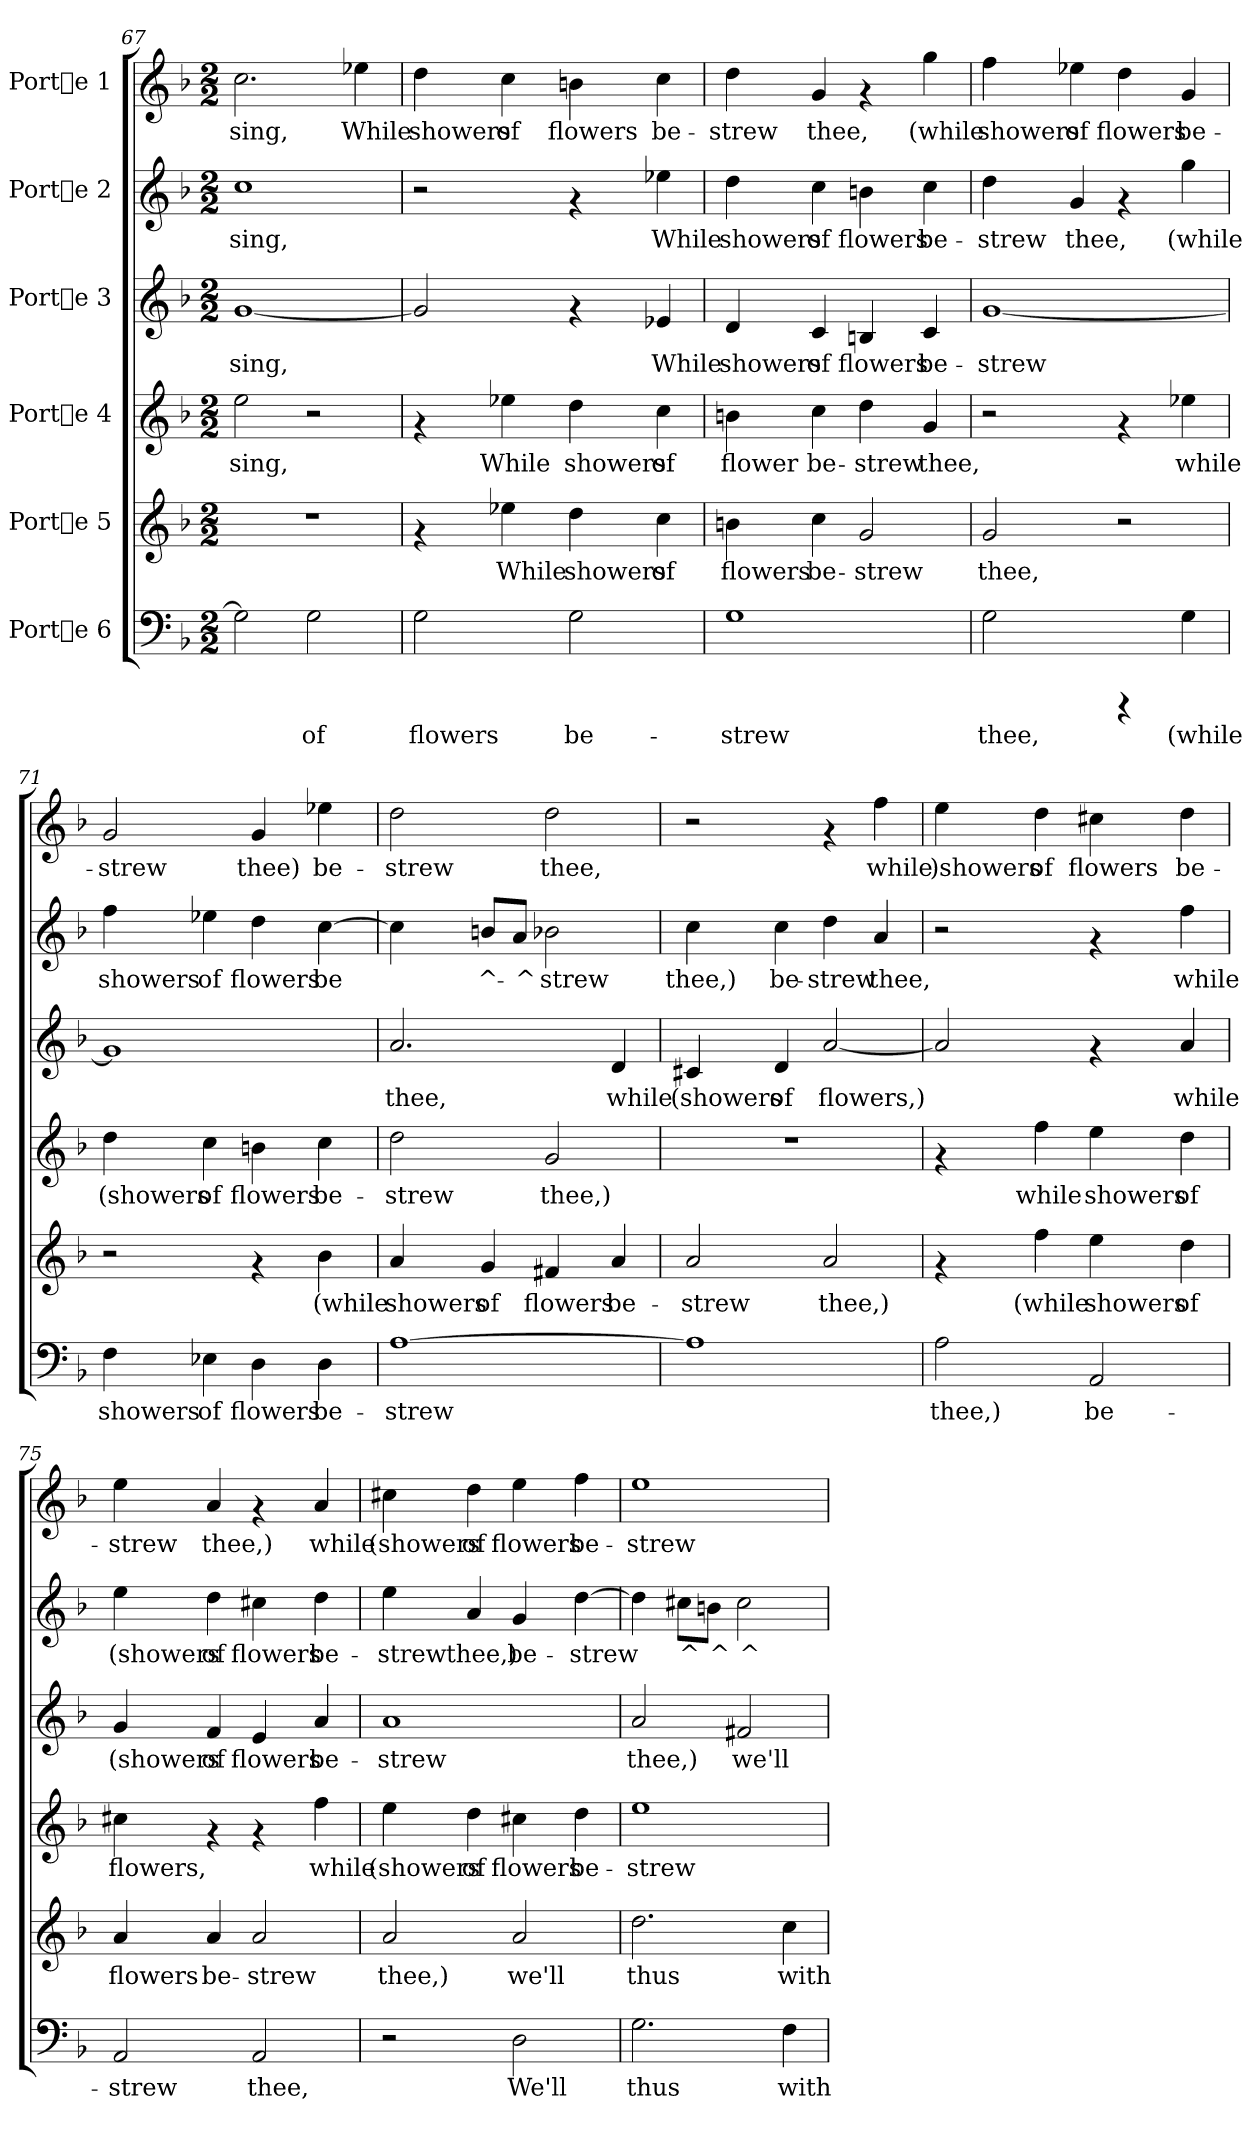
**kern	**text	**kern	**text	**kern	**text	**kern	**text	**kern	**text	**kern	**text
*part6	*part6	*part5	*part5	*part4	*part4	*part3	*part3	*part2	*part2	*part1	*part1
*staff6	*staff6	*staff5	*staff5	*staff4	*staff4	*staff3	*staff3	*staff2	*staff2	*staff1	*staff1
*I"Porte 6	*	*I"Porte 5	*	*I"Porte 4	*	*I"Porte 3	*	*I"Porte 2	*	*I"Porte 1	*
*clefF4	*	*clefG2	*	*clefG2	*	*clefG2	*	*clefG2	*	*clefG2	*
*k[b-]	*	*k[b-]	*	*k[b-]	*	*k[b-]	*	*k[b-]	*	*k[b-]	*
*F:	*	*F:	*	*F:	*	*F:	*	*F:	*	*F:	*
*M2/2	*	*M2/2	*	*M2/2	*	*M2/2	*	*M2/2	*	*M2/2	*
=67	=67	=67	=67	=67	=67	=67	=67	=67	=67	=67	=67
!	!LO:LY:b:cj	!	!	!	!LO:LY:b:cj	!	!LO:LY:b:cj	!	!LO:LY:b:cj	!	!LO:LY:b:cj
2G\]	.	1r	.	2ee\	sing,	[<1g	sing,	1cc	sing,	2.cc\	sing,
!	!LO:LY:b:cj	!	!	!	!	!	!	!	!	!	!
2G\	of	.	.	2r	.	.	.	.	.	.	.
!	!	!	!	!	!	!	!	!	!	!	!LO:LY:b:cj
.	.	.	.	.	.	.	.	.	.	4ee-X\	While
=68	=68	=68	=68	=68	=68	=68	=68	=68	=68	=68	=68
!	!LO:LY:b:cj	!	!	!	!	!	!LO:LY:b:cj	!	!	!	!LO:LY:b:cj
2G\	flowers	4rf	.	4rf	.	2g/]	.	2r	.	4dd\	showers
!	!	!	!LO:LY:b:cj	!	!LO:LY:b:cj	!	!	!	!	!	!LO:LY:b:cj
.	.	4ee-X\	While	4ee-X\	While	.	.	.	.	4cc\	of
!	!LO:LY:b:cj	!	!LO:LY:b:cj	!	!LO:LY:b:cj	!	!	!	!	!	!LO:LY:b:cj
2G\	be-	4dd\	showers	4dd\	showers	4rf	.	4rf	.	4bn\	flowers
!	!	!	!LO:LY:b:cj	!	!LO:LY:b:cj	!	!LO:LY:b:cj	!	!LO:LY:b:cj	!	!LO:LY:b:cj
.	.	4cc\	of	4cc\	of	4e-X/	While	4ee-X\	While	4cc\	be-
!!LO:PB:g=z
=69	=69	=69	=69	=69	=69	=69	=69	=69	=69	=69	=69
!	!LO:LY:b:cj	!	!LO:LY:b:cj	!	!LO:LY:b:cj	!	!LO:LY:b:cj	!	!LO:LY:b:cj	!	!LO:LY:b:cj
1G	-strew	4bn\	flowers	4bn\	flower	4d/	showers	4dd\	showers	4dd\	-strew
!	!	!	!LO:LY:b:cj	!	!LO:LY:b:cj	!	!LO:LY:b:cj	!	!LO:LY:b:cj	!	!LO:LY:b:cj
.	.	4cc\	be-	4cc\	be-	4c/	of	4cc\	of	4g/	thee,
!	!	!	!LO:LY:b:cj	!	!LO:LY:b:cj	!	!LO:LY:b:cj	!	!LO:LY:b:cj	!	!
.	.	2g/	-strew	4dd\	-strew	4Bn/	flowers	4bn\	flowers	4rf	.
!	!	!	!	!	!LO:LY:b:cj	!	!LO:LY:b:cj	!	!LO:LY:b:cj	!	!LO:LY:b:cj
.	.	.	.	4g/	thee,	4c/	be-	4cc\	be-	4gg\	(while
=70	=70	=70	=70	=70	=70	=70	=70	=70	=70	=70	=70
!	!LO:LY:b:cj	!	!LO:LY:b:cj	!	!	!	!LO:LY:b:cj	!	!LO:LY:b:cj	!	!LO:LY:b:cj
2G\	thee,	2g/	thee,	2r	.	[<1g	-strew	4dd\	-strew	4ff\	showers
!	!	!	!	!	!	!	!	!	!LO:LY:b:cj	!	!LO:LY:b:cj
.	.	.	.	.	.	.	.	4g/	thee,	4ee-X\	of
!	!	!	!	!	!	!	!	!	!	!	!LO:LY:b:cj
4rCCC	.	2r	.	4rf	.	.	.	4rf	.	4dd\	flowers
!	!LO:LY:b:cj	!	!	!	!LO:LY:b:cj	!	!	!	!LO:LY:b:cj	!	!LO:LY:b:cj
4G\	(while	.	.	4ee-X\	while	.	.	4gg\	(while	4g/	be-
=71	=71	=71	=71	=71	=71	=71	=71	=71	=71	=71	=71
!	!LO:LY:b:cj	!	!	!	!LO:LY:b:cj	!	!	!	!LO:LY:b:cj	!	!LO:LY:b:cj
4F\	showers	2r	.	4dd\	(showers	1g]	.	4ff\	showers	2g/	-strew
!	!LO:LY:b:cj	!	!	!	!LO:LY:b:cj	!	!	!	!LO:LY:b:cj	!	!
4E-X\	of	.	.	4cc\	of	.	.	4ee-X\	of	.	.
!	!LO:LY:b:cj	!	!	!	!LO:LY:b:cj	!	!	!	!LO:LY:b:cj	!	!LO:LY:b:cj
4D\	flowers	4rf	.	4bn\	flowers	.	.	4dd\	flowers	4g/	thee)
!	!LO:LY:b:cj	!	!LO:LY:b:cj	!	!LO:LY:b:cj	!	!	!	!LO:LY:b:cj	!	!LO:LY:b:cj
4D\	be-	4b-\	(while	4cc\	be-	.	.	[>4cc\	be	4ee-X\	be-
=72	=72	=72	=72	=72	=72	=72	=72	=72	=72	=72	=72
!	!LO:LY:b:cj	!	!LO:LY:b:cj	!	!LO:LY:b:cj	!	!LO:LY:b:cj	!	!LO:LY:b:cj	!	!LO:LY:b:cj
[>1A	-strew	4a/	showers	2dd\	-strew	2.a/	thee,	4cc\]	.	2dd\	-strew
!	!	!	!LO:LY:b:cj	!	!	!	!	!	!LO:LY:b:cj	!	!
.	.	4g/	of	.	.	.	.	8bn/L	^-	.	.
!	!	!	!	!	!	!	!	!	!LO:LY:b:cj	!	!
.	.	.	.	.	.	.	.	8a/J	-^	.	.
!	!	!	!LO:LY:b:cj	!	!LO:LY:b:cj	!	!	!	!LO:LY:b:cj	!	!LO:LY:b:cj
.	.	4f#X/	flowers	2g/	thee,)	.	.	2b-X\	strew	2dd\	thee,
!	!	!	!LO:LY:b:cj	!	!	!	!LO:LY:b:cj	!	!	!	!
.	.	4a/	be-	.	.	4d/	while	.	.	.	.
!!LO:LB:g=z
=73	=73	=73	=73	=73	=73	=73	=73	=73	=73	=73	=73
!	!	!	!LO:LY:b:cj	!	!	!	!LO:LY:b:cj	!	!LO:LY:b:cj	!	!
1A]	.	2a/	-strew	1r	.	4c#X/	(showers	4cc\	thee,)	2r	.
!	!	!	!	!	!	!	!LO:LY:b:cj	!	!LO:LY:b:cj	!	!
.	.	.	.	.	.	4d/	of	4cc\	be-	.	.
!	!	!	!LO:LY:b:cj	!	!	!	!LO:LY:b:cj	!	!LO:LY:b:cj	!	!
.	.	2a/	thee,)	.	.	[<2a/	flowers,)	4dd\	-strew	4rf	.
!	!	!	!	!	!	!	!	!	!LO:LY:b:cj	!	!LO:LY:b:cj
.	.	.	.	.	.	.	.	4a/	thee,	4ff\	while
=74	=74	=74	=74	=74	=74	=74	=74	=74	=74	=74	=74
!	!LO:LY:b:cj	!	!	!	!	!	!LO:LY:b:cj	!	!	!	!LO:LY:b:cj
2A\	thee,)	4rf	.	4rf	.	2a/]	.	2r	.	4ee\	)showers
!	!	!	!LO:LY:b:cj	!	!LO:LY:b:cj	!	!	!	!	!	!LO:LY:b:cj
.	.	4ff\	(while	4ff\	while	.	.	.	.	4dd\	of
!	!LO:LY:b:cj	!	!LO:LY:b:cj	!	!LO:LY:b:cj	!	!	!	!	!	!LO:LY:b:cj
2AA/	be-	4ee\	showers	4ee\	showers	4rf	.	4rf	.	4cc#X\	flowers
!	!	!	!LO:LY:b:cj	!	!LO:LY:b:cj	!	!LO:LY:b:cj	!	!LO:LY:b:cj	!	!LO:LY:b:cj
.	.	4dd\	of	4dd\	of	4a/	while	4ff\	while	4dd\	be-
=75	=75	=75	=75	=75	=75	=75	=75	=75	=75	=75	=75
!	!LO:LY:b:cj	!	!LO:LY:b:cj	!	!LO:LY:b:cj	!	!LO:LY:b:cj	!	!LO:LY:b:cj	!	!LO:LY:b:cj
2AA/	-strew	4a/	flowers	4cc#X\	flowers,	4g/	(showers	4ee\	(showers	4ee\	-strew
!	!	!	!LO:LY:b:cj	!	!	!	!LO:LY:b:cj	!	!LO:LY:b:cj	!	!LO:LY:b:cj
.	.	4a/	be-	4rf	.	4f/	of	4dd\	of	4a/	thee,)
!	!LO:LY:b:cj	!	!LO:LY:b:cj	!	!	!	!LO:LY:b:cj	!	!LO:LY:b:cj	!	!
2AA/	thee,	2a/	-strew	4rf	.	4e/	flowers	4cc#X\	flowers	4rf	.
!	!	!	!	!	!LO:LY:b:cj	!	!LO:LY:b:cj	!	!LO:LY:b:cj	!	!LO:LY:b:cj
.	.	.	.	4ff\	while	4a/	be-	4dd\	be-	4a/	while
=76	=76	=76	=76	=76	=76	=76	=76	=76	=76	=76	=76
!	!	!	!LO:LY:b:cj	!	!LO:LY:b:cj	!	!LO:LY:b:cj	!	!LO:LY:b:cj	!	!LO:LY:b:cj
2r	.	2a/	thee,)	4ee\	(showers	1a	-strew	4ee\	-strew	4cc#X\	(showers
!	!	!	!	!	!LO:LY:b:cj	!	!	!	!LO:LY:b:cj	!	!LO:LY:b:cj
.	.	.	.	4dd\	of	.	.	4a/	thee,)	4dd\	of
!	!LO:LY:b:cj	!	!LO:LY:b:cj	!	!LO:LY:b:cj	!	!	!	!LO:LY:b:cj	!	!LO:LY:b:cj
2D\	We'll	2a/	we'll	4cc#X\	flowers	.	.	4g/	be-	4ee\	flowers
!	!	!	!	!	!LO:LY:b:cj	!	!	!	!LO:LY:b:cj	!	!LO:LY:b:cj
.	.	.	.	4dd\	be-	.	.	[>4dd\	-strew	4ff\	be-
=77	=77	=77	=77	=77	=77	=77	=77	=77	=77	=77	=77
!	!LO:LY:b:cj	!	!LO:LY:b:cj	!	!LO:LY:b:cj	!	!LO:LY:b:cj	!	!LO:LY:b:cj	!	!LO:LY:b:cj
2.G\	thus	2.dd\	thus	1ee	-strew	2a/	thee,)	4dd\]	.	1ee	-strew
!	!	!	!	!	!	!	!	!	!LO:LY:b:cj	!	!
.	.	.	.	.	.	.	.	8cc#X\L	^	.	.
!	!	!	!	!	!	!	!	!	!LO:LY:b:cj	!	!
.	.	.	.	.	.	.	.	8bn\J	^	.	.
!	!	!	!	!	!	!	!LO:LY:b:cj	!	!LO:LY:b:cj	!	!
.	.	.	.	.	.	2f#X/	we'll	2cc#\	^	.	.
!	!LO:LY:b:cj	!	!LO:LY:b:cj	!	!	!	!	!	!	!	!
4F\	with	4cc\	with	.	.	.	.	.	.	.	.
=	=	=	=	=	=	=	=	=	=	=	=
*-	*-	*-	*-	*-	*-	*-	*-	*-	*-	*-	*-
